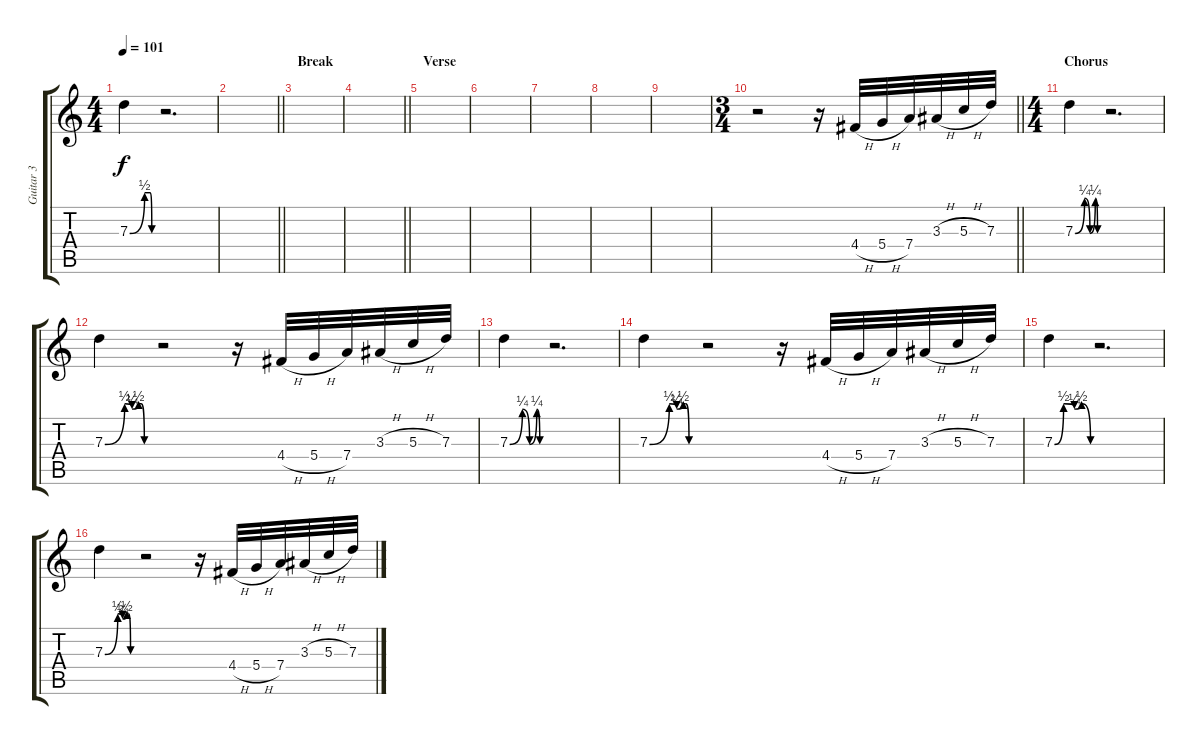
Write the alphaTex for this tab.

\track ("Guitar 3" "Guitar 3") {instrument distortionguitar}
\staff {score tabs}
\tuning (E4 B3 G3 D3 A2 D2) {hide}
\ts (4 4)
\tempo 101
\clef g2
\ks c
7.3{be (custom 0 0 33 2 45 2 49 0 60 0)}.4{dy f} r.2{d} |
\barLineRight lightlight
|
\section ("" "Break")
|
\barLineRight lightlight
|
\section ("" "Verse")
|
|
|
|
|
\ts (3 4)
\barLineRight lightlight
r.2 r.16 4.4{h}.32 5.4{h}.32 7.4.32 3.3{h}.32 5.3{h}.32 7.3.32 |
\ts (4 4)
\section ("" "Chorus")
7.3{be (custom 0 0 21 1 33 0 45 1 50 0 60 0)}.4 r.2{d} |
7.3{be (custom 0 0 24 2 33 1 41 2 44 2 48 0 60 0)}.4 r.2 r.16 4.4{h}.32 5.4{h}.32 7.4.32 3.3{h}.32 5.3{h}.32 7.3.32 |
7.3{be (custom 0 0 21 1 33 0 45 1 50 0 60 0)}.4 r.2{d} |
7.3{be (custom 0 0 24 2 33 1 41 2 44 2 48 0 60 0)}.4 r.2 r.16 4.4{h}.32 5.4{h}.32 7.4.32 3.3{h}.32 5.3{h}.32 7.3.32 |
7.3{be (custom 0 0 15 2 33 1 45 2 60 0)}.4 r.2{d} |
7.3{be (custom 0 0 24 2 33 1 41 2 44 2 48 0 60 0)}.4 r.2 r.16 4.4{h}.32 5.4{h}.32 7.4.32 3.3{h}.32 5.3{h}.32 7.3.32
